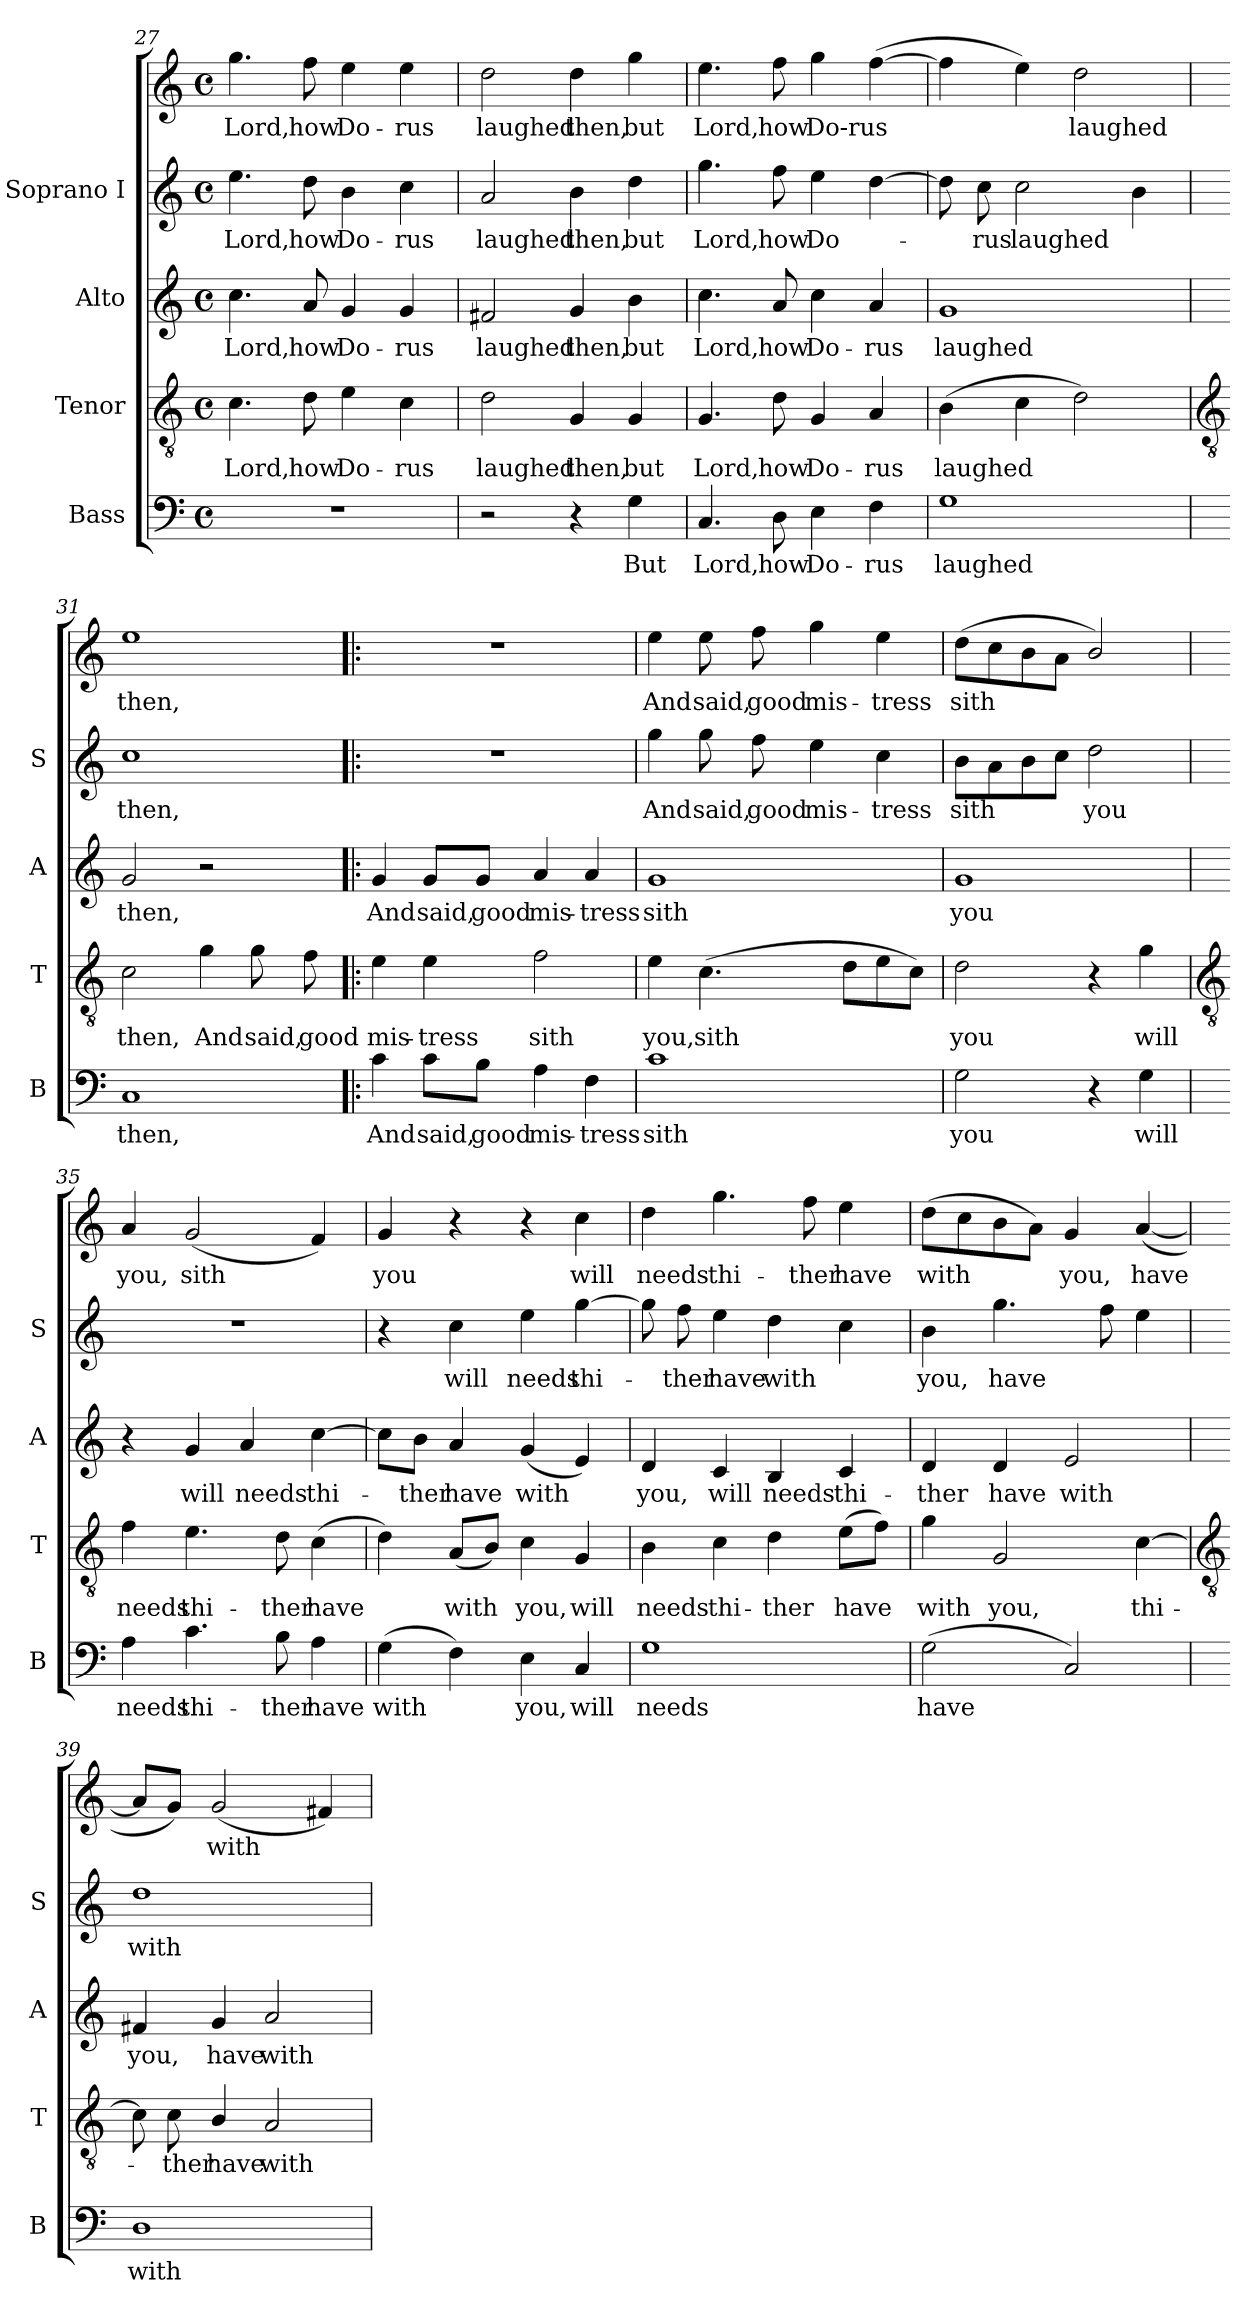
**kern	**text	**kern	**text	**kern	**text	**kern	**text	**kern	**text
*part4	*part4	*part3	*part3	*part2	*part2	*part1	*part1	*part1	*part1
*staff5	*staff5	*staff4	*staff4	*staff3	*staff3	*staff2	*staff2	*staff1	*staff1
*I"Bass	*	*I"Tenor	*	*I"Alto	*	*I"Soprano I	*	*	*
*I'B	*	*I'T	*	*I'A	*	*I'S	*	*	*
!!LO:LB:g=z
*clefF4	*	*clefGv2	*	*clefG2	*	*clefG2	*	*clefG2	*
*k[]	*	*k[]	*	*k[]	*	*k[]	*	*k[]	*
*C:	*	*C:	*	*C:	*	*C:	*	*C:	*
*M4/4	*	*M4/4	*	*M4/4	*	*M4/4	*	*M4/4	*
*met(c)	*	*met(c)	*	*met(c)	*	*met(c)	*	*met(c)	*
=27	=27	=27	=27	=27	=27	=27	=27	=27	=27
!	!	!	!LO:LY:b	!	!LO:LY:b	!	!LO:LY:b	!	!LO:LY:b
1r	.	4.c	Lord,	4.cc	Lord,	4.ee	Lord,	4.gg	Lord,
!	!	!	!LO:LY:b	!	!LO:LY:b	!	!LO:LY:b	!	!LO:LY:b
.	.	8d	how	8a	how	8dd	how	8ff	how
!	!	!	!LO:LY:b	!	!LO:LY:b	!	!LO:LY:b	!	!LO:LY:b
.	.	4e	Do-	4g	Do-	4b	Do-	4ee	Do-
!	!	!	!LO:LY:b	!	!LO:LY:b	!	!LO:LY:b	!	!LO:LY:b
.	.	4c	-rus	4g	-rus	4cc	-rus	4ee	-rus
=28	=28	=28	=28	=28	=28	=28	=28	=28	=28
!	!	!	!LO:LY:b	!	!LO:LY:b	!	!LO:LY:b	!	!LO:LY:b
2r	.	2d	laughed	2f#X	laughed	2a	laughed	2dd	laughed
!	!	!	!LO:LY:b	!	!LO:LY:b	!	!LO:LY:b	!	!LO:LY:b
4r	.	4G	then,	4g	then,	4b	then,	4dd	then,
!	!LO:LY:b	!	!LO:LY:b	!	!LO:LY:b	!	!LO:LY:b	!	!LO:LY:b
4G	But	4G	but	4b	but	4dd	but	4gg	but
=29	=29	=29	=29	=29	=29	=29	=29	=29	=29
!	!LO:LY:b	!	!LO:LY:b	!	!LO:LY:b	!	!LO:LY:b	!	!LO:LY:b
4.C	Lord,	4.G	Lord,	4.cc	Lord,	4.gg	Lord,	4.ee	Lord,
!	!LO:LY:b	!	!LO:LY:b	!	!LO:LY:b	!	!LO:LY:b	!	!LO:LY:b
8D	how	8d	how	8a	how	8ff	how	8ff	how
!	!LO:LY:b	!	!LO:LY:b	!	!LO:LY:b	!	!LO:LY:b	!	!LO:LY:b
4E	Do-	4G	Do-	4cc	Do-	4ee	Do-	4gg	Do-rus
!	!LO:LY:b	!	!LO:LY:b	!	!LO:LY:b	!	!	!	!
4F	-rus	4A	-rus	4a	-rus	[4dd	.	(>[4ff	.
=30	=30	=30	=30	=30	=30	=30	=30	=30	=30
!	!LO:LY:b	!	!LO:LY:b	!	!LO:LY:b	!	!	!	!
1G	laughed	(>4B	laughed	1g	laughed	8dd]	.	4ff]	.
!	!	!	!	!	!	!	!LO:LY:b	!	!
.	.	.	.	.	.	8cc	rus	.	.
!	!	!	!	!	!	!	!LO:LY:b	!	!
.	.	4c	.	.	.	2cc	laughed	4ee)	.
!	!	!	!	!	!	!	!	!	!LO:LY:b
.	.	2d)	.	.	.	.	.	2dd	laughed
.	.	.	.	.	.	4b	.	.	.
!!LO:LB:g=z
=31	=31	=31	=31	=31	=31	=31	=31	=31	=31
*	*	*clefGv2	*	*	*	*	*	*	*
!	!LO:LY:b	!	!LO:LY:b	!	!LO:LY:b	!	!LO:LY:b	!	!LO:LY:b
1C	then,	2c	then,	2g	then,	1cc	then,	1ee	then,
!	!	!	!LO:LY:b	!	!	!	!	!	!
.	.	4g	And	2r	.	.	.	.	.
!	!	!	!LO:LY:b	!	!	!	!	!	!
.	.	8g	said,	.	.	.	.	.	.
!	!	!	!LO:LY:b	!	!	!	!	!	!
.	.	8f	good	.	.	.	.	.	.
=32!|:	=32!|:	=32!|:	=32!|:	=32!|:	=32!|:	=32!|:	=32!|:	=32!|:	=32!|:
!	!LO:LY:b	!	!LO:LY:b	!	!LO:LY:b	!	!	!	!
4c	And	4e	mis-	4g	And	1r	.	1r	.
!	!LO:LY:b	!	!LO:LY:b	!	!LO:LY:b	!	!	!	!
8c\L	said,	4e	-tress	8g/L	said,	.	.	.	.
!	!LO:LY:b	!	!	!	!LO:LY:b	!	!	!	!
8B\J	good	.	.	8g/J	good	.	.	.	.
!	!LO:LY:b	!	!LO:LY:b	!	!LO:LY:b	!	!	!	!
4A	mis-	2f	sith	4a	mis-	.	.	.	.
!	!LO:LY:b	!	!	!	!LO:LY:b	!	!	!	!
4F	-tress	.	.	4a	-tress	.	.	.	.
=33	=33	=33	=33	=33	=33	=33	=33	=33	=33
!	!LO:LY:b	!	!LO:LY:b	!	!LO:LY:b	!	!LO:LY:b	!	!LO:LY:b
1c	sith	4e	you,	1g	sith	4gg	And	4ee	And
!	!	!	!LO:LY:b	!	!	!	!LO:LY:b	!	!LO:LY:b
.	.	(>4.c	sith	.	.	8gg	said,	8ee	said,
!	!	!	!	!	!	!	!LO:LY:b	!	!LO:LY:b
.	.	.	.	.	.	8ff	good	8ff	good
!	!	!	!	!	!	!	!LO:LY:b	!	!LO:LY:b
.	.	.	.	.	.	4ee	mis-	4gg	mis-
.	.	8dL	.	.	.	.	.	.	.
!	!	!	!	!	!	!	!LO:LY:b	!	!LO:LY:b
.	.	8e	.	.	.	4cc	-tress	4ee	-tress
.	.	8cJ)	.	.	.	.	.	.	.
=34	=34	=34	=34	=34	=34	=34	=34	=34	=34
!	!LO:LY:b	!	!LO:LY:b	!	!LO:LY:b	!	!LO:LY:b	!	!LO:LY:b
2G	you	2d	you	1g	you	8bL	sith	(>8ddL	sith
.	.	.	.	.	.	8a	.	8cc	.
.	.	.	.	.	.	8b	.	8b	.
.	.	.	.	.	.	8ccJ	.	8aJ	.
!	!	!	!	!	!	!	!LO:LY:b	!	!
4r	.	4r	.	.	.	2dd	you	2b/)	.
!	!LO:LY:b	!	!LO:LY:b	!	!	!	!	!	!
4G	will	4g	will	.	.	.	.	.	.
!!LO:LB:g=z
=35	=35	=35	=35	=35	=35	=35	=35	=35	=35
*	*	*clefGv2	*	*	*	*	*	*	*
!	!LO:LY:b	!	!LO:LY:b	!	!	!	!	!	!LO:LY:b
4A	needs	4f	needs	4r	.	1r	.	4a	you,
!	!LO:LY:b	!	!LO:LY:b	!	!LO:LY:b	!	!	!	!LO:LY:b
4.c	thi-	4.e	thi-	4g	will	.	.	(<2g	sith
!	!	!	!	!	!LO:LY:b	!	!	!	!
.	.	.	.	4a	needs	.	.	.	.
!	!LO:LY:b	!	!LO:LY:b	!	!	!	!	!	!
8B	-ther	8d	-ther	.	.	.	.	.	.
!	!LO:LY:b	!	!LO:LY:b	!	!LO:LY:b	!	!	!	!
4A	have	(>4c	have	[4cc	thi-	.	.	4f)	.
=36	=36	=36	=36	=36	=36	=36	=36	=36	=36
!	!LO:LY:b	!	!	!	!	!	!	!	!LO:LY:b
(>4G	with	4d)	.	8cc\L]	.	4r	.	4g	you
!	!	!	!	!	!LO:LY:b	!	!	!	!
.	.	.	.	8b\J	ther	.	.	.	.
!	!	!	!LO:LY:b	!	!LO:LY:b	!	!LO:LY:b	!	!
4F)	.	(<8AL	with	4a	have	4cc	will	4r	.
.	.	8BJ)	.	.	.	.	.	.	.
!	!LO:LY:b	!	!LO:LY:b	!	!LO:LY:b	!	!LO:LY:b	!	!
4E	you,	4c	you,	(<4g	with	4ee	needs	4r	.
!	!LO:LY:b	!	!LO:LY:b	!	!	!	!LO:LY:b	!	!LO:LY:b
4C	will	4G	will	4e)	.	[4gg	thi-	4cc	will
=37	=37	=37	=37	=37	=37	=37	=37	=37	=37
!	!LO:LY:b	!	!LO:LY:b	!	!LO:LY:b	!	!	!	!LO:LY:b
1G	needs	4B	needs	4d	you,	8gg]	.	4dd	needs
!	!	!	!	!	!	!	!LO:LY:b	!	!
.	.	.	.	.	.	8ff	ther	.	.
!	!	!	!LO:LY:b	!	!LO:LY:b	!	!LO:LY:b	!	!LO:LY:b
.	.	4c	thi-	4c	will	4ee	have	4.gg	thi-
!	!	!	!LO:LY:b	!	!LO:LY:b	!	!LO:LY:b	!	!
.	.	4d	-ther	4B	needs	4dd	with	.	.
!	!	!	!	!	!	!	!	!	!LO:LY:b
.	.	.	.	.	.	.	.	8ff	-ther
!	!	!	!LO:LY:b	!	!LO:LY:b	!	!	!	!LO:LY:b
.	.	(>8eL	have	4c	thi-	4cc	.	4ee	have
.	.	8fJ)	.	.	.	.	.	.	.
=38	=38	=38	=38	=38	=38	=38	=38	=38	=38
!	!LO:LY:b	!	!LO:LY:b	!	!LO:LY:b	!	!LO:LY:b	!	!LO:LY:b
(<2G	have	4g	with	4d	-ther	4b	you,	(>8ddL	with
.	.	.	.	.	.	.	.	8cc	.
!	!	!	!LO:LY:b	!	!LO:LY:b	!	!LO:LY:b	!	!
.	.	2G	you,	4d	have	4.gg	have	8b	.
.	.	.	.	.	.	.	.	8aJ)	.
!	!	!	!	!	!LO:LY:b	!	!	!	!LO:LY:b
2C)	.	.	.	2e	with	.	.	4g	you,
.	.	.	.	.	.	8ff	.	.	.
!	!	!	!LO:LY:b	!	!	!	!	!	!LO:LY:b
.	.	[4c	thi-	.	.	4ee	.	(<[4a	have
!!LO:LB:g=z
=39	=39	=39	=39	=39	=39	=39	=39	=39	=39
*	*	*clefGv2	*	*	*	*	*	*	*
!	!LO:LY:b	!	!	!	!LO:LY:b	!	!LO:LY:b	!	!
1D	with	8c]	.	4f#X	you,	1dd	with	8aL]	.
!	!	!	!LO:LY:b	!	!	!	!	!	!
.	.	8c	ther	.	.	.	.	8gJ)	.
!	!	!	!LO:LY:b	!	!LO:LY:b	!	!	!	!LO:LY:b
.	.	4B/	have	4g	have	.	.	(<2g	with
!	!	!	!LO:LY:b	!	!LO:LY:b	!	!	!	!
.	.	2A	with	2a	with	.	.	.	.
.	.	.	.	.	.	.	.	4f#X)	.
=	=	=	=	=	=	=	=	=	=
*-	*-	*-	*-	*-	*-	*-	*-	*-	*-
